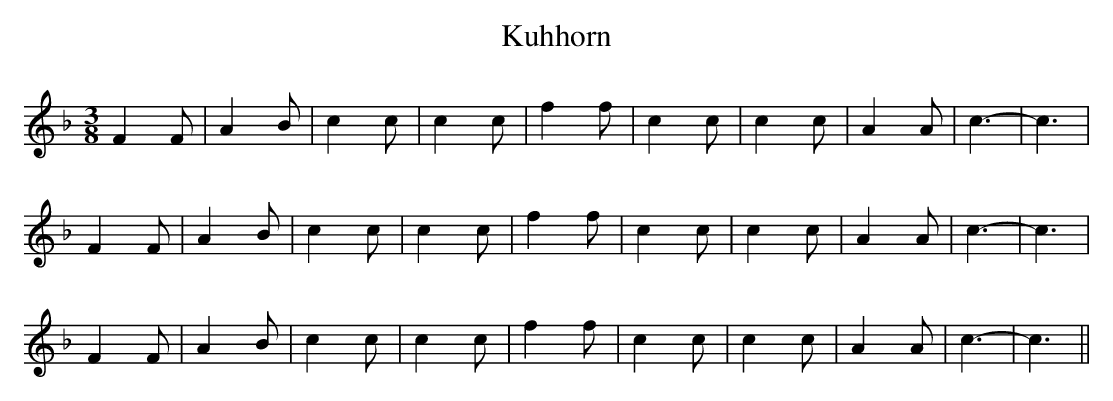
X:1
T:Kuhhorn
K:F
M:3/8
L:1/8
F2F |A2B|c2c|c2c|f2f|c2c|c2c|A2A|c3-|c3|
F2F |A2B|c2c|c2c|f2f|c2c|c2c|A2A|c3-|c3|
F2F |A2B|c2c|c2c|f2f|c2c|c2c|A2A|c3-|c3||
